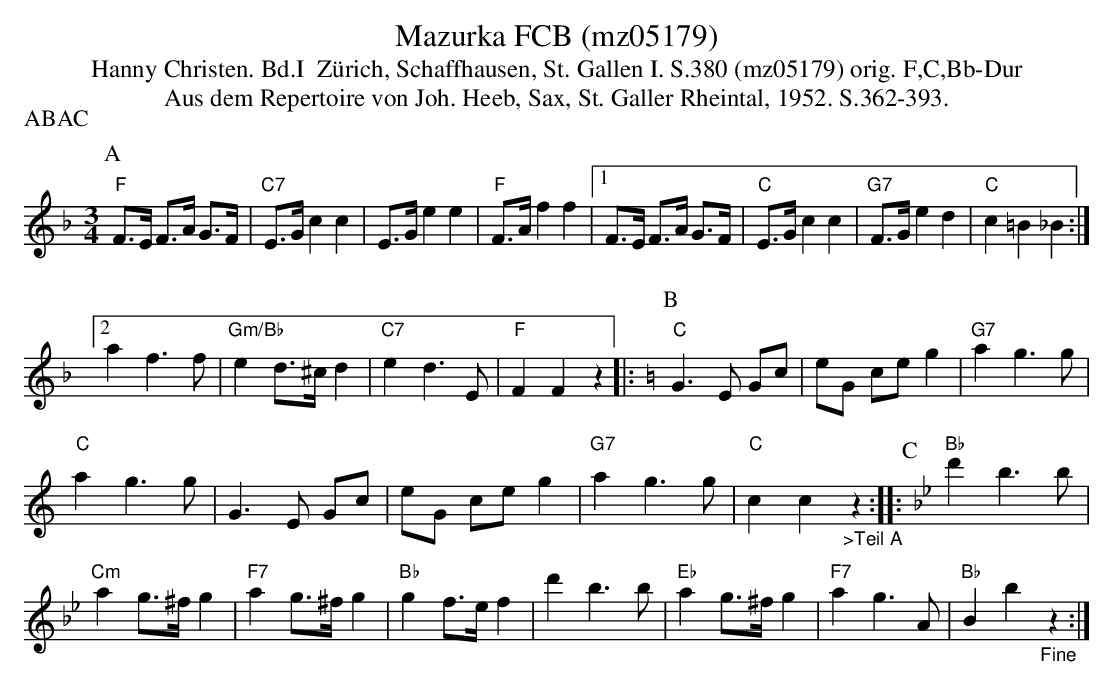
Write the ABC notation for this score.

X:1
T: Mazurka FCB (mz05179)
T:Hanny Christen. Bd.I  Zürich, Schaffhausen, St. Gallen I. S.380 (mz05179) orig. F,C,Bb-Dur
T: Aus dem Repertoire von Joh. Heeb, Sax, St. Galler Rheintal, 1952. S.362-393.
M:3/4
L:1/8
P:ABAC
K:F %%MIDI gchordon
 [P:A] "F"F>E F>A G>F | "C7"E>G c2c2 | E>G e2e2 | "F"F>Af2f2 |1 F>E F>A G>F | "C"E>Gc2c2 | "G7"F>Ge2d2 | "C"c2=B2_B2 :|2
a2f3f | "Gm/Bb"e2 d>^c d2 | "C7"e2d3E | "F"F2F2z2 |:  [K:C][P:B] "C"G3E Gc | eG ceg2 | "G7"a2g3g |
"C"a2g3g | G3E Gc | eG ceg2 | "G7"a2g3g | "C"c2c2"_>Teil A"z2:: [P:C] [K:Bb] "Bb"d'2b3b |
"Cm"a2g>^f g2 | "F7"a2g>^fg2 | "Bb"g2f>ef2 | d'2b3b | "Eb"a2g>^f g2 | "F7"a2g3A | "Bb"B2b2"_Fine"z2 :|
